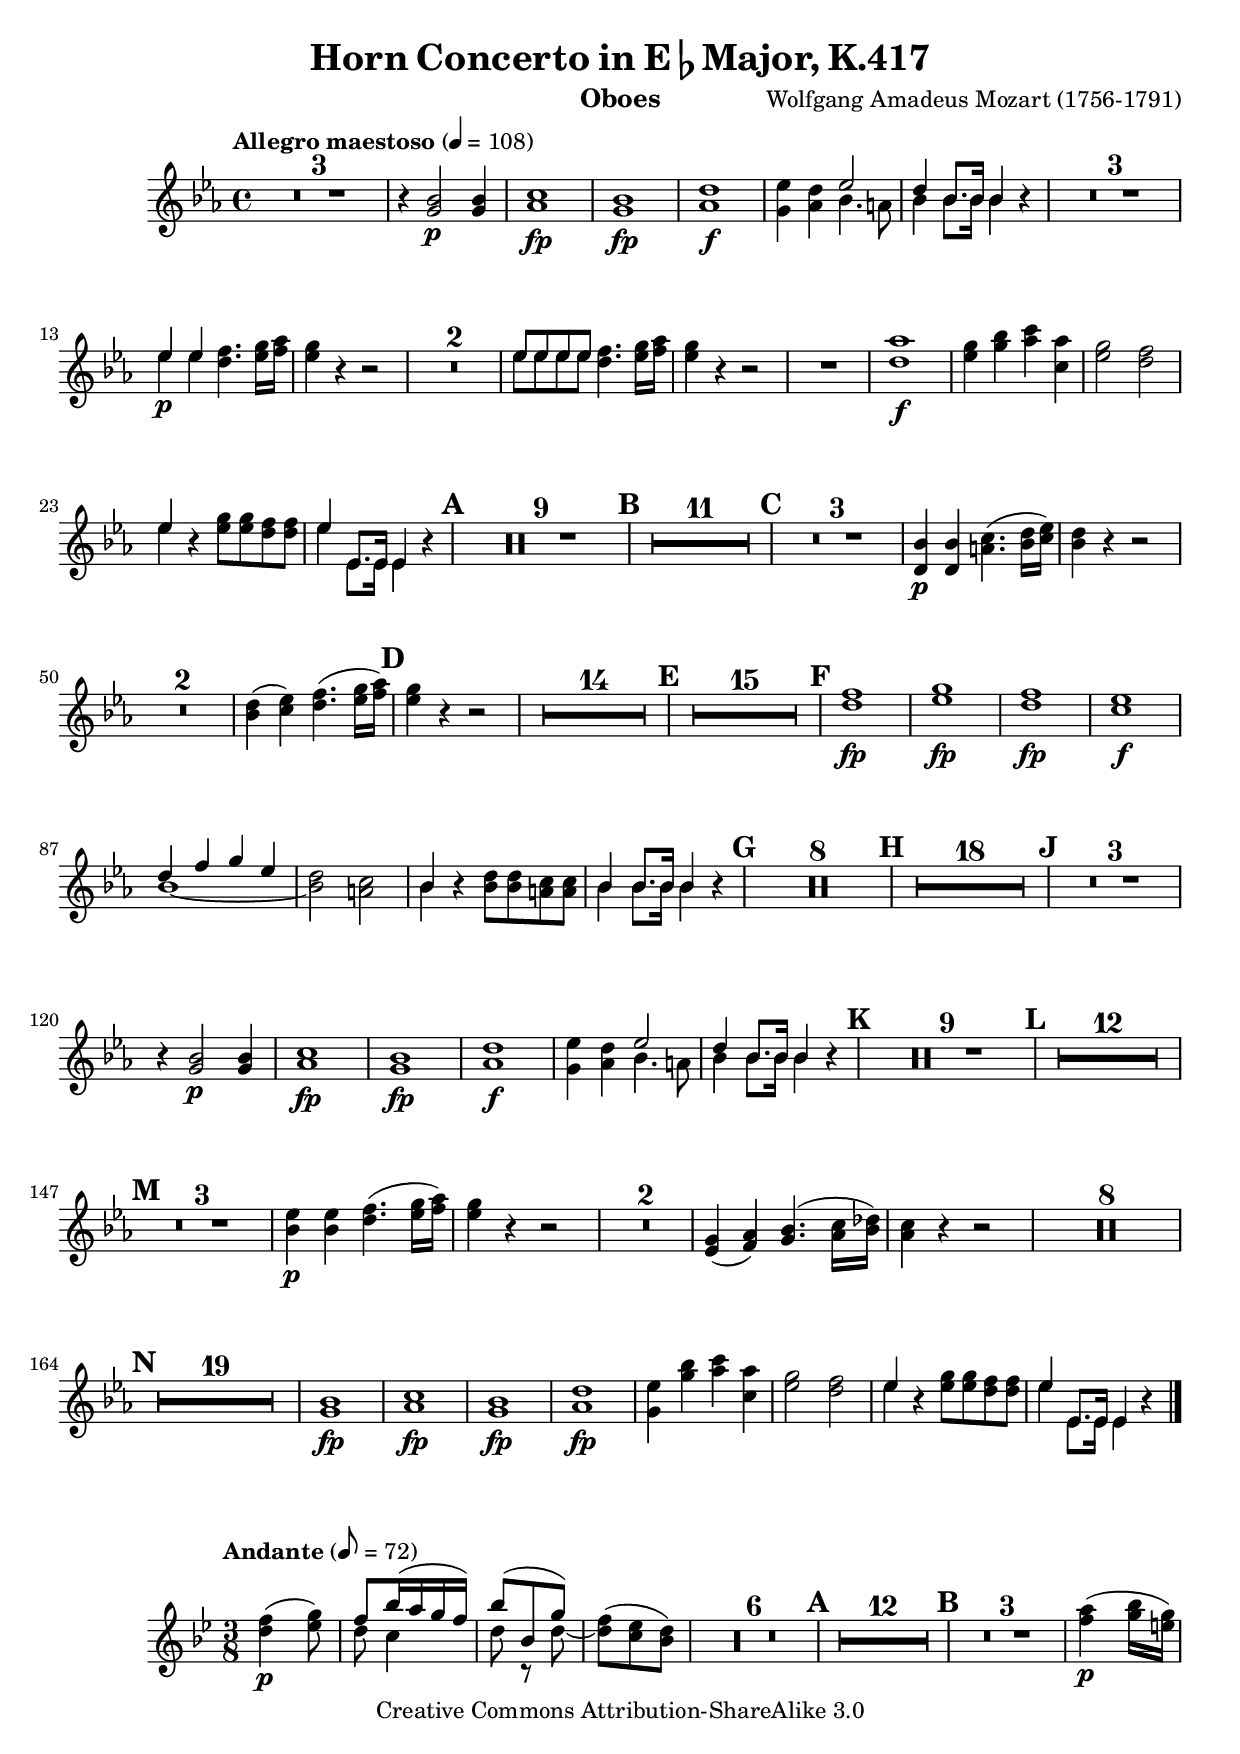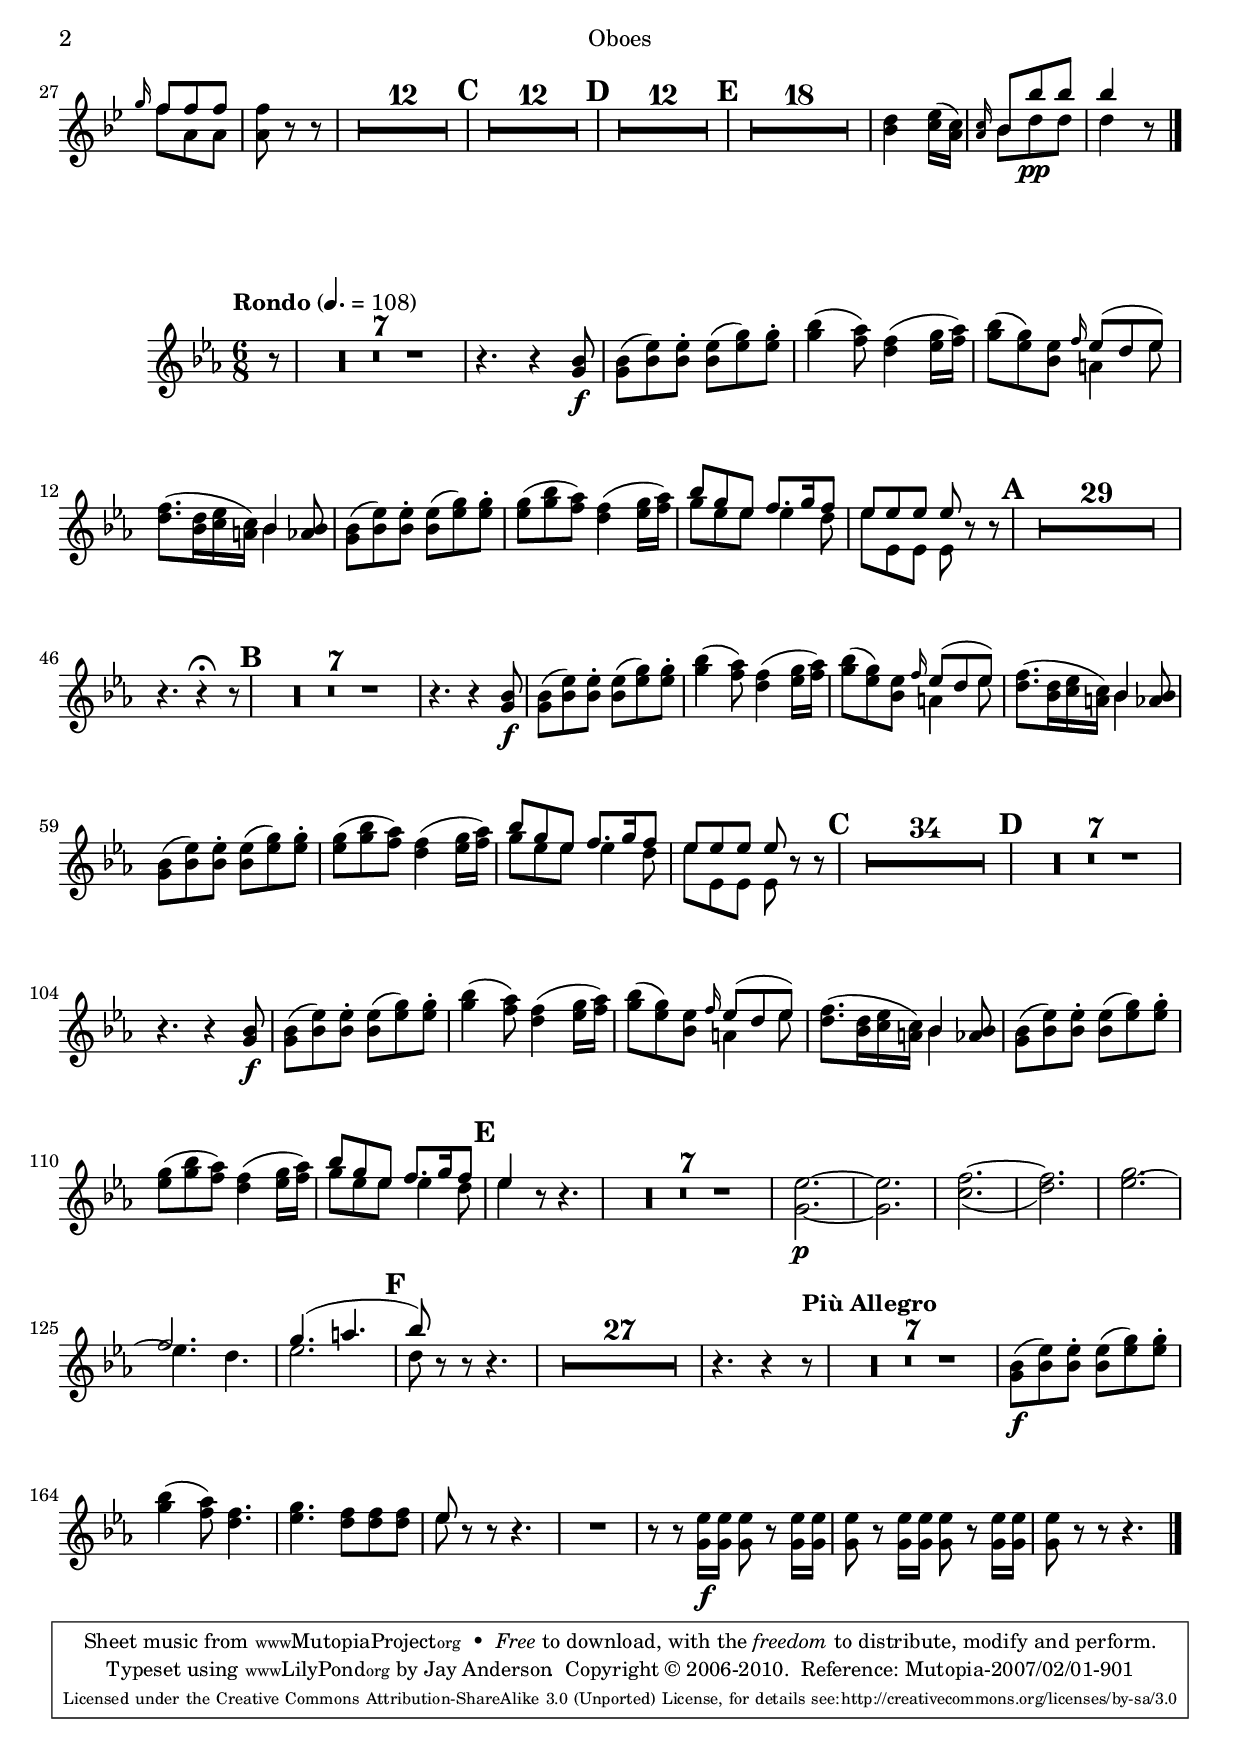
\version "2.13.10"

\include "defs.lyi"
\version "2.13.10"

oboesMvtI = \relative c''
{
  \key ees \major
  R1*3 |
  r4 <bes g>2\p <bes g>4 |
  <c aes>1\fp |
  <bes g>\fp |
  <d aes>\f |
  <ees g,>4 <d aes> << ees2 \\ {bes4. a8} >> |
  <<
    {d4 bes8. bes16 bes4}
    \\
    {bes4 bes8. bes16 bes4}
  >> r4 |
  R1*3 |
  << {ees4\p ees} \\ {ees ees} >> <f d>4. <g ees>16 <aes f> |
  <g ees>4 r r2 |
  R1*2 |
  << {ees8 ees ees ees} \\ {ees ees ees ees} >> <f d>4. <g ees>16 <aes f> |
  <g ees>4 r r2 |
  R1 |
  <aes d,>1\f |
  <g ees>4 <bes g> <c aes> <aes c,> |
  <g ees>2 <f d> |
  << ees4 \\ ees >> r <g ees>8 <g ees> <f d> <f d> |
  << {ees4 ees,8. ees16 ees4} \\ {ees'4 ees,8. ees16 ees4} >> r4 |

  %solo
  R1*23 |
  <bes' d,>4\p <bes d,> <c a>4.( <d bes>16 <ees c>) |
  <d bes>4 r r2 |
  R1*2 |
  <d bes>4( <ees c>) <f d>4.( <g ees>16 <aes f>) |
  <g ees>4 r r2 |
  R1*29 |

  %tutti
  <f d>1\fp |
  <g ees>1\fp |
  <f d>1\fp |
  <ees c>1\f |
  <<
    \new Voice {\voiceOne d4 f g ees}
    {\voiceTwo bes1~}
  >> \oneVoice |
  <d bes>2 <c a> |
  << bes4 \\ bes >> r <d bes>8 <d bes> <c a> <c a> |
  << {bes4 bes8. bes16 bes4} \\ {bes4 bes8. bes16 bes4} >> r4 |

  %solo
  R1*29 |
  r4 <bes g>2\p <bes g>4 |
  <c aes>1\fp |
  <bes g>\fp |
  <d aes>\f |
  <ees g,>4 <d aes> << ees2 \\ {bes4. a8} >> |
  <<
    {d4 bes8. bes16 bes4}
    \\
    {bes4 bes8. bes16 bes4}
  >> r4 |
  R1*24 |
  <ees bes>4\p <ees bes> <f d>4.( <g ees>16 <aes f>) |
  <g ees>4 r r2 |
  R1*2 |
  <g, ees>4( <aes f>) <bes g>4.( <c aes>16 <des bes>) |
  <c aes>4 r r2 |
  R1*27 |
  <bes g>1\fp |
  <c aes>\fp |
  <bes g>\fp |
  <d aes>\fp |
  <ees g,>4 <bes' g> <c aes> <aes c,> |
  <g ees>2 <f d> |
  << ees4 \\ ees >> r4 <g ees>8 <g ees> <f d> <f d> |
  << {ees4 ees,8. ees16 ees4} \\ {ees'4 ees,8. ees16 ees4} >> r4 |
}


\version "2.13.10"

\include "defs.lyi"

oboesMvtII = \relative c''
{
  \key bes \major
  <f d>4(\p <g ees>8) |
  <<
    \new Voice
    {
      \voiceOne
      f8 bes16( a g f) |
      bes8( bes, g') |
    }
    {
      \voiceTwo
      d8 c4 |
      d8 r d~ |
    }
  >> \oneVoice |
  <f d>8( <ees c> <d bes>) |
  R4.*21 |
  <a' f>4(\p <bes g>16 <g e>) |
  \grace g16
  <<
    \new Voice
    {
      \voiceOne
      f8 f f |
    }
    {
      \voiceTwo
      f8 a, a |
    }
  >> \oneVoice |
  <f' a,>8 r r |
  R4.*54 |
  <d bes>4 <ees c>16( <c a>) |
  \grace <c a>16
  <<
    \new Voice
    {
      \voiceOne
      bes8 bes' bes | bes4
    }
    {
      \voiceTwo
      bes,8 d\pp d | d4
    }
  >> \oneVoice r8 |
}


\version "2.13.10"

\include "defs.lyi"

oboesMvtIIIMain = \relative c''
{
  r4. r4 <bes g>8\f |
  <bes g>( <ees bes>) <ees bes>-. <ees bes>( <g ees>) <g ees>-. |
  <bes g>4( <aes f>8) <f d>4( <g ees>16 <aes f>) |
  <bes g>8( <g ees>) <ees bes> \grace f16 << {ees8( d ees)} \\ {a,4 ees'8} >> |
  %TODO: awkward tweak
  <f d>8.(
    \set stemLeftBeamCount = #1
    \set stemRightBeamCount = #2
    <d bes>16
    \set stemLeftBeamCount = #2
    <ees c> <c a>) << bes4 \\ bes >> <bes aes>8 |
  <bes g>( <ees bes>) <ees bes>-. <ees bes>( <g ees>) <g ees>-. |
  <g ees>( <bes g> <aes f>) <f d>4( <g ees>16 <aes f>) |
  <<
    {bes8 g ees f8. g16 f8}
    \\
    {g8 ees ees ees4 d8}
  >> |
}

oboesMvtIIIMainEnd = \relative c''
{
  <<
    {ees ees ees ees}
    \\
    {ees ees, ees ees}
  >> r8 r |
}

oboesMvtIII = \relative c''
{
  \key ees \major
  r8
  R2.*7 |
  \oboesMvtIIIMain
  \oboesMvtIIIMainEnd
  R2.*29 |
  r4. r4\fermata r8 |
  R2.*7 |
  \oboesMvtIIIMain
  \oboesMvtIIIMainEnd
  R2.*41 |
  \oboesMvtIIIMain
  << ees4 \\ ees >> r8 r4. |
  R2.*7 |
  <ees g,>2.~\p | <ees g,> |
  <f~ c>_( | <f d>) |
  <g ees>~ |
  <<
    \new Voice {\voiceOne f2.}
    {\voiceTwo ees4. d}
  >> \oneVoice
  <<
    {g4.( a | bes8)}
    \\
    {ees,2. | d8}
  >> r8 r r4. |
  R2.*27 |
  r4. r4 r8 |
  R2.*7 |
  <bes g>8(\f <ees bes>) <ees bes>-. <ees bes>( <g ees>) <g ees>-. |
  <bes g>4( <aes f>8) <f d>4. |
  <g ees> <f d>8 <f d> <f d> |
  <<ees8 \\ ees>> r8 r r4. |
  R2. |
  r8 r <ees g,>16\f <ees g,> <ees g,>8
    \repeat unfold 3 {r <ees g,>16 <ees g,> <ees g,>8} r8 r r4. |
}



instrument = "Oboes"

\book
{
  \include "Header.lyi"
  \score
  {
    \new Staff
    {
      << \oboesMvtI \outlineMvtI >>
    }
  }
  \score
  {
    \new Staff
    {
      << \oboesMvtII \outlineMvtII >>
    }
  }
  \score
  {
    \new Staff
    {
      << \oboesMvtIII \outlineMvtIII >>
    }
  }
}

